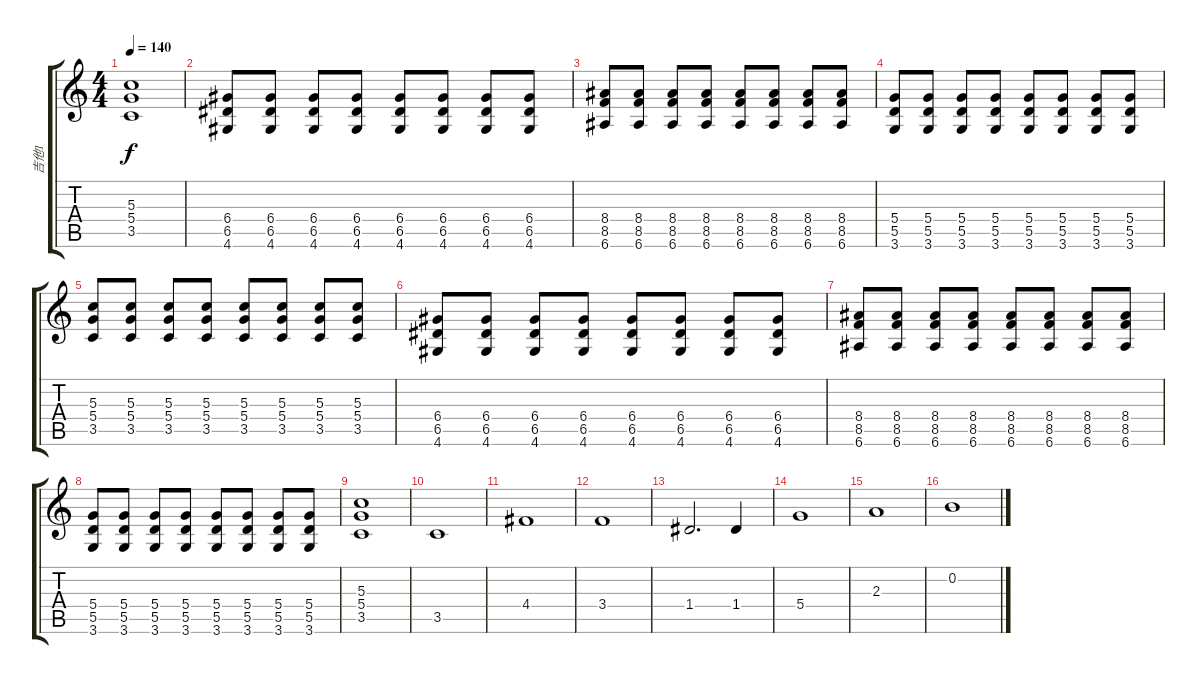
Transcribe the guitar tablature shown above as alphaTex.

\track ("吉他1" "吉他1") {instrument distortionguitar}
\staff {score tabs}
\tuning (E4 B3 G3 D3 A2 E2) {hide}
\ts (4 4)
\tempo 140
\clef g2
\ks c
(5.3 5.4 3.5).1{dy f} |
(6.4 6.5 4.6).8 (6.4 6.5 4.6).8 (6.4 6.5 4.6).8 (6.4 6.5 4.6).8 (6.4 6.5 4.6).8 (6.4 6.5 4.6).8 (6.4 6.5 4.6).8 (6.4 6.5 4.6).8 |
(8.4 8.5 6.6).8 (8.4 8.5 6.6).8 (8.4 8.5 6.6).8 (8.4 8.5 6.6).8 (8.4 8.5 6.6).8 (8.4 8.5 6.6).8 (8.4 8.5 6.6).8 (8.4 8.5 6.6).8 |
(5.4 5.5 3.6).8 (5.4 5.5 3.6).8 (5.4 5.5 3.6).8 (5.4 5.5 3.6).8 (5.4 5.5 3.6).8 (5.4 5.5 3.6).8 (5.4 5.5 3.6).8 (5.4 5.5 3.6).8 |
(5.3 5.4 3.5).8 (5.3 5.4 3.5).8 (5.3 5.4 3.5).8 (5.3 5.4 3.5).8 (5.3 5.4 3.5).8 (5.3 5.4 3.5).8 (5.3 5.4 3.5).8 (5.3 5.4 3.5).8 |
(6.4 6.5 4.6).8 (6.4 6.5 4.6).8 (6.4 6.5 4.6).8 (6.4 6.5 4.6).8 (6.4 6.5 4.6).8 (6.4 6.5 4.6).8 (6.4 6.5 4.6).8 (6.4 6.5 4.6).8 |
(8.4 8.5 6.6).8 (8.4 8.5 6.6).8 (8.4 8.5 6.6).8 (8.4 8.5 6.6).8 (8.4 8.5 6.6).8 (8.4 8.5 6.6).8 (8.4 8.5 6.6).8 (8.4 8.5 6.6).8 |
(5.4 5.5 3.6).8 (5.4 5.5 3.6).8 (5.4 5.5 3.6).8 (5.4 5.5 3.6).8 (5.4 5.5 3.6).8 (5.4 5.5 3.6).8 (5.4 5.5 3.6).8 (5.4 5.5 3.6).8 |
(5.3 5.4 3.5).1 |
3.5.1{volume 16} |
4.4.1 |
3.4.1 |
1.4.2{d} 1.4.4 |
5.4.1 |
2.3.1 |
0.2.1
